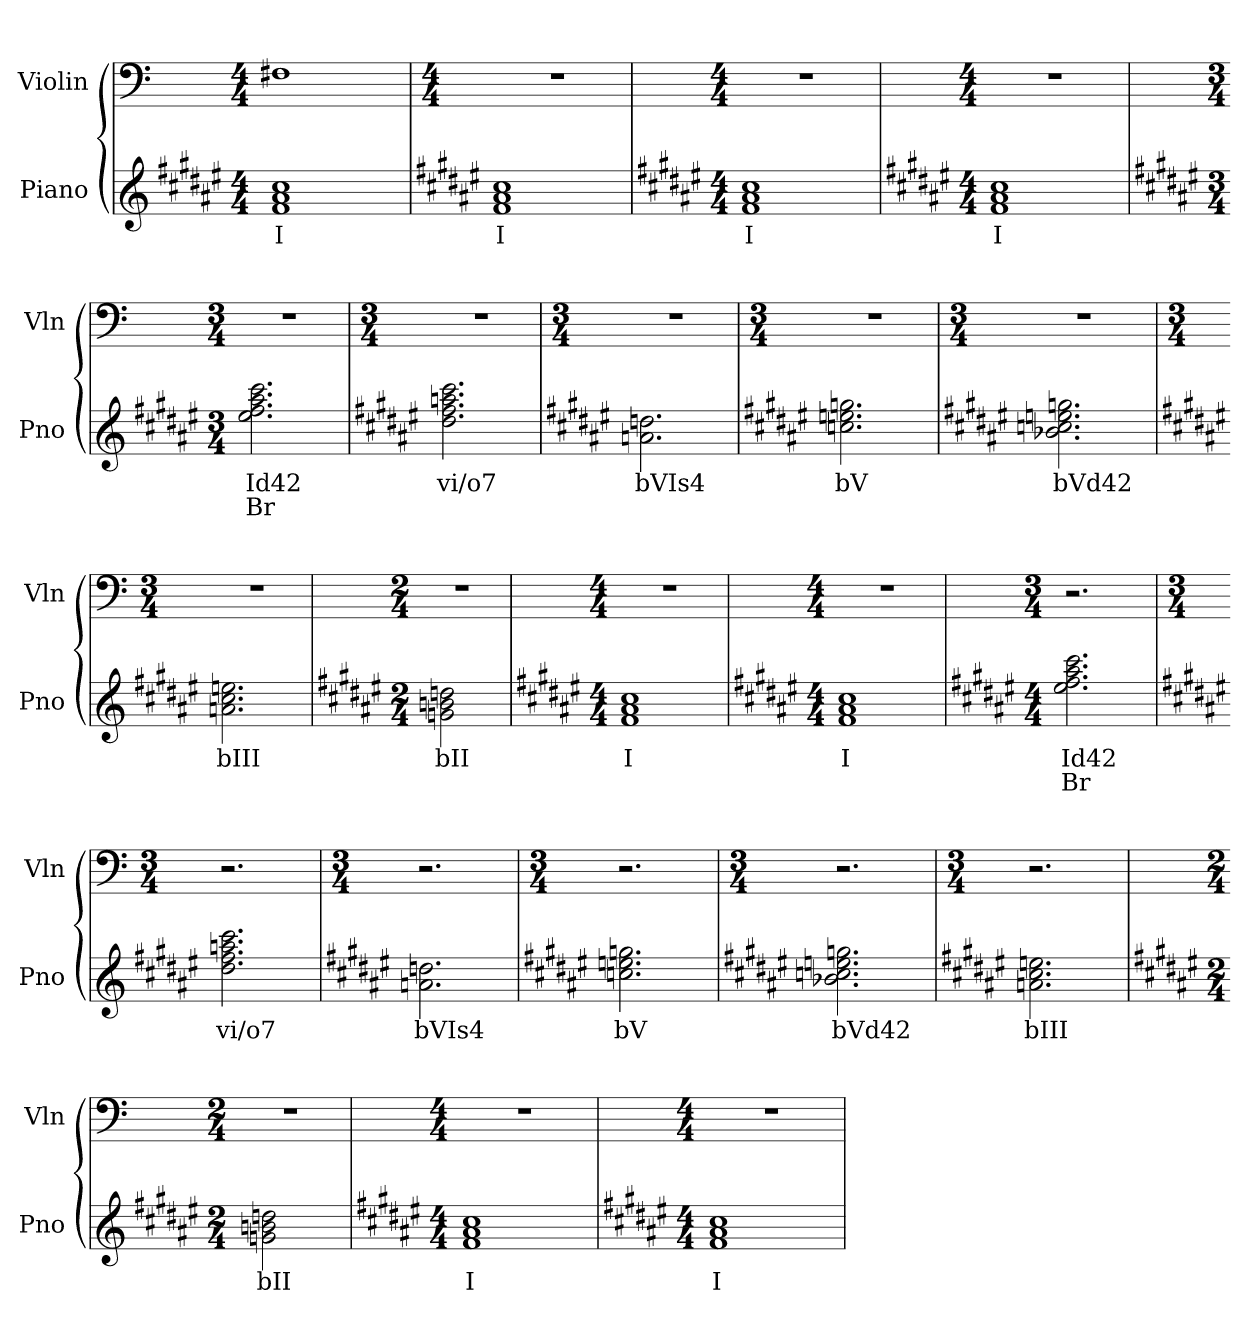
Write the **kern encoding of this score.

**kern	**text	**text	**kern
*part2	*part2	*part2	*part1
*staff2	*staff2	*staff2	*staff1
*I"Piano	*	*	*I"Violin
*I'Pno	*	*	*I'Vln
*k[f#c#g#d#a#e#]	*	*	*
*F#:	*	*	*
*M4/4	*	*	*M4/4
=	=	=	=
1f# 1a# 1cc#	I	.	1F#X
=	=	=	=
*k[f#c#g#d#a#e#]	*	*	*
*F#:	*	*	*
*	*	*	*M4/4
1f# 1a# 1cc#	I	.	1r
=	=	=	=
*k[f#c#g#d#a#e#]	*	*	*
*F#:	*	*	*
*M4/4	*	*	*M4/4
1f# 1a# 1cc#	I	.	1r
=	=	=	=
*k[f#c#g#d#a#e#]	*	*	*
*F#:	*	*	*
*M4/4	*	*	*M4/4
1f# 1a# 1cc#	I	.	1r
=	=	=	=
*k[f#c#g#d#a#e#]	*	*	*
*F#:	*	*	*
*M3/4	*	*	*M3/4
2.ee# 2.ff# 2.aa# 2.ccc#	Id42	Br	2.r
=	=	=	=
*k[f#c#g#d#a#e#]	*	*	*
*F#:	*	*	*
*	*	*	*M3/4
2.dd# 2.ff# 2.aan 2.ccc#	vi/o7	.	2.r
=	=	=	=
*k[f#c#g#d#a#e#]	*	*	*
*F#:	*	*	*
*	*	*	*M3/4
2.an 2.ddn	bVIs4	.	2.r
=	=	=	=
*k[f#c#g#d#a#e#]	*	*	*
*F#:	*	*	*
*	*	*	*M3/4
2.ccn 2.een 2.ggn	bV	.	2.r
=	=	=	=
*k[f#c#g#d#a#e#]	*	*	*
*F#:	*	*	*
*	*	*	*M3/4
2.b-X 2.ccn 2.een 2.ggn	bVd42	.	2.r
=	=	=	=
*k[f#c#g#d#a#e#]	*	*	*
*F#:	*	*	*
*	*	*	*M3/4
2.an 2.cc# 2.een	bIII	.	2.r
=	=	=	=
*k[f#c#g#d#a#e#]	*	*	*
*F#:	*	*	*
*M2/4	*	*	*M2/4
2gn 2bn 2ddn	bII	.	2r
=	=	=	=
*k[f#c#g#d#a#e#]	*	*	*
*F#:	*	*	*
*M4/4	*	*	*M4/4
1f# 1a# 1cc#	I	.	1r
=	=	=	=
*k[f#c#g#d#a#e#]	*	*	*
*F#:	*	*	*
*M4/4	*	*	*M4/4
1f# 1a# 1cc#	I	.	1r
=	=	=	=
*k[f#c#g#d#a#e#]	*	*	*
*F#:	*	*	*
*M4/4	*	*	*M3/4
2.ee# 2.ff# 2.aa# 2.ccc#	Id42	Br	2.r
=	=	=	=
*k[f#c#g#d#a#e#]	*	*	*
*F#:	*	*	*
*	*	*	*M3/4
2.dd# 2.ff# 2.aan 2.ccc#	vi/o7	.	2.r
=	=	=	=
*k[f#c#g#d#a#e#]	*	*	*
*F#:	*	*	*
*	*	*	*M3/4
2.an 2.ddn	bVIs4	.	2.r
=	=	=	=
*k[f#c#g#d#a#e#]	*	*	*
*F#:	*	*	*
*	*	*	*M3/4
2.ccn 2.een 2.ggn	bV	.	2.r
=	=	=	=
*k[f#c#g#d#a#e#]	*	*	*
*F#:	*	*	*
*	*	*	*M3/4
2.b-X 2.ccn 2.een 2.ggn	bVd42	.	2.r
=	=	=	=
*k[f#c#g#d#a#e#]	*	*	*
*F#:	*	*	*
*	*	*	*M3/4
2.an 2.cc# 2.een	bIII	.	2.r
=	=	=	=
*k[f#c#g#d#a#e#]	*	*	*
*F#:	*	*	*
*M2/4	*	*	*M2/4
2gn 2bn 2ddn	bII	.	2r
=	=	=	=
*k[f#c#g#d#a#e#]	*	*	*
*F#:	*	*	*
*M4/4	*	*	*M4/4
1f# 1a# 1cc#	I	.	1r
=	=	=	=
*k[f#c#g#d#a#e#]	*	*	*
*F#:	*	*	*
*M4/4	*	*	*M4/4
1f# 1a# 1cc#	I	.	1r
=	=	=	=
*-	*-	*-	*-
